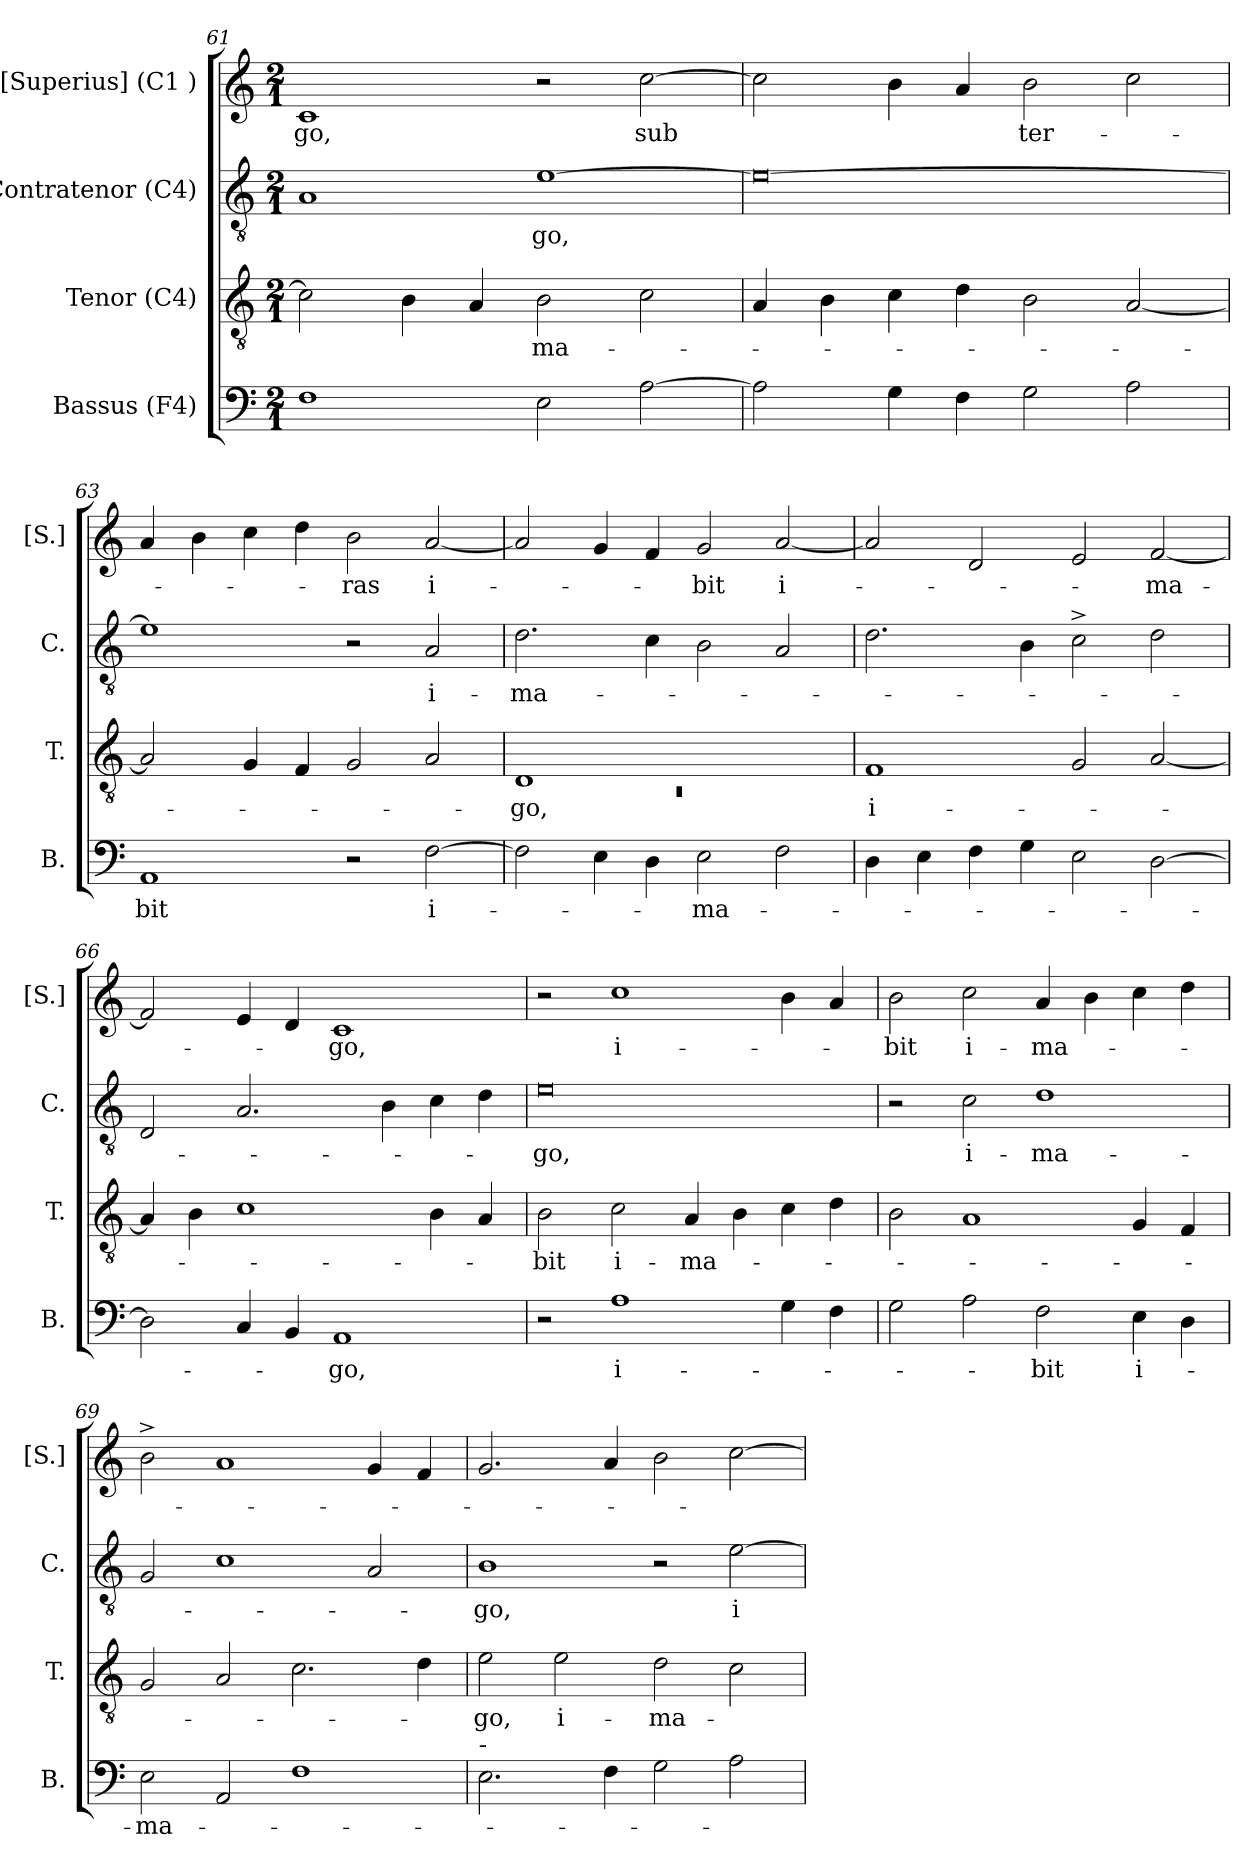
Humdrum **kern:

**kern	**text	**kern	**text	**kern	**text	**kern	**text
*part4	*part4	*part3	*part3	*part2	*part2	*part1	*part1
*staff4	*staff4	*staff3	*staff3	*staff2	*staff2	*staff1	*staff1
*I"Bassus (F4)	*	*I"Tenor (C4)	*	*I"Contratenor (C4)	*	*I"[Superius] (C1 )	*
*I'B.	*	*I'T.	*	*I'C.	*	*I'[S.]	*
*clefF4	*	*clefGv2	*	*clefGv2	*	*clefG2	*
*k[]	*	*k[]	*	*k[]	*	*k[]	*
*C:	*	*C:	*	*C:	*	*C:	*
*M2/1	*	*M2/1	*	*M2/1	*	*M2/1	*
=61	=61	=61	=61	=61	=61	=61	=61
!	!	!	!	!	!	!	!LO:LY:b
1F	.	2c\]	.	1A	.	1c	-go,
.	.	4B\	.	.	.	.	.
.	.	4A/	.	.	.	.	.
!	!	!	!LO:LY:b	!	!LO:LY:b	!	!
2E\	.	2B\	-ma-	[<1e	-go,	2r	.
!	!	!	!	!	!	!	!LO:LY:b
[<2A\	.	2c\	.	.	.	[<2cc\	sub
!!LO:LB:g=z
=62	=62	=62	=62	=62	=62	=62	=62
2A\]	.	4A/	.	0e_	.	2cc\]	.
.	.	4B\	.	.	.	.	.
4G\	.	4c\	.	.	.	4b\	.
4F\	.	4d\	.	.	.	4a/	.
!	!	!	!	!	!	!	!LO:LY:b
2G\	.	2B\	.	.	.	2b\	ter-
2A\	.	[<2A/	.	.	.	2cc\	.
=63	=63	=63	=63	=63	=63	=63	=63
!	!LO:LY:b	!	!	!	!	!	!
1AA	-bit	2A/]	.	1e]	.	4a/	.
.	.	.	.	.	.	4b\	.
.	.	4G/	.	.	.	4cc\	.
.	.	4F/	.	.	.	4dd\	.
!	!	!	!	!	!	!	!LO:LY:b
2r	.	2G/	.	2r	.	2b\	-ras
!	!LO:LY:b:rj	!	!	!	!LO:LY:b	!	!LO:LY:b:rj
[>2F\	i-	2A/	.	2A/	i-	[<2a/	i-
=64	=64	=64	=64	=64	=64	=64	=64
*	*	*^	*	*	*	*	*
!	!	!	!LO:N:vis=1	!LO:LY:b	!	!LO:LY:b	!	!
2F\]	.	1D	0rC	-go,	2.d\	-ma-	2a/]	.
4E\	.	.	.	.	.	.	4g/	.
4D\	.	.	.	.	4c\	.	4f/	.
!	!LO:LY:b	!	!	!	!	!	!	!LO:LY:b
2E\	-ma-	1ryy	.	.	2B\	.	2g/	-bit
!	!	!	!	!	!	!	!	!LO:LY:b:rj
2F\	.	.	.	.	2A/	.	[<2a/	i-
*	*	*v	*v	*	*	*	*	*
=65	=65	=65	=65	=65	=65	=65	=65
!	!	!	!LO:LY:b:rj	!	!	!	!
4D\	.	1F	i-	2.d\	.	2a/]	.
4E\	.	.	.	.	.	.	.
4F\	.	.	.	.	.	2d/	.
4G\	.	.	.	4B\	.	.	.
2E\	.	2G/	.	2c^>\	.	2e/	.
!	!	!	!	!	!	!	!LO:LY:b
[<2D\	.	[<2A/	.	2d\	.	[<2f/	-ma-
!!LO:LB:g=z
=66	=66	=66	=66	=66	=66	=66	=66
2D\]	.	4A/]	.	2D/	.	2f/]	.
.	.	4B\	.	.	.	.	.
4C/	.	1c	.	2.A/	.	4e/	.
4BB/	.	.	.	.	.	4d/	.
!	!LO:LY:b	!	!	!	!	!	!LO:LY:b
1AA	-go,	.	.	.	.	1c	-go,
.	.	.	.	4B\	.	.	.
.	.	4B\	.	4c\	.	.	.
.	.	4A/	.	4d\	.	.	.
=67	=67	=67	=67	=67	=67	=67	=67
!	!	!	!LO:LY:b	!	!LO:LY:b	!	!
2r	.	2B\	-bit	0e	-go,	2r	.
!	!LO:LY:b:rj	!	!LO:LY:b	!	!	!	!LO:LY:b:rj
1A	i-	2c\	i-	.	.	1cc	i-
!	!	!	!LO:LY:b	!	!	!	!
.	.	4A/	-ma-	.	.	.	.
.	.	4B\	.	.	.	.	.
4G\	.	4c\	.	.	.	4b\	.
4F\	.	4d\	.	.	.	4a/	.
=68	=68	=68	=68	=68	=68	=68	=68
!	!	!	!	!	!	!	!LO:LY:b
2G\	.	2B\	.	2r	.	2b\	-bit
!	!	!	!	!	!LO:LY:b	!	!LO:LY:b
2A\	.	1A	.	2c\	i-	2cc\	i-
!	!LO:LY:b	!	!	!	!LO:LY:b	!	!LO:LY:b
2F\	-bit	.	.	1d	-ma-	4a/	-ma-
.	.	.	.	.	.	4b\	.
!	!LO:LY:b:rj	!	!	!	!	!	!
4E\	i-	4G/	.	.	.	4cc\	.
4D\	.	4F/	.	.	.	4dd\	.
=69	=69	=69	=69	=69	=69	=69	=69
!	!LO:LY:b	!	!	!	!	!	!
2E\	-ma-	2G/	.	2G/	.	2b^>\	.
2AA/	.	2A/	.	1c	.	1a	.
1F	.	2.c\	.	.	.	.	.
.	.	.	.	2A/	.	4g/	.
.	.	4d\	.	.	.	4f/	.
!!LO:PB:g=z
=70	=70	=70	=70	=70	=70	=70	=70
!LO:TX:a:t=-	!	!	!	!	!	!	!
!	!	!	!LO:LY:b	!	!LO:LY:b	!	!
2.E\	.	2e\	-go,	1B	-go,	2.g/	.
!	!	!	!LO:LY:b	!	!	!	!
.	.	2e\	i-	.	.	.	.
4F\	.	.	.	.	.	4a/	.
!	!	!	!LO:LY:b	!	!	!	!
2G\	.	2d\	-ma-	2r	.	2b\	.
!	!	!	!	!	!LO:LY:b:rj	!	!
2A\	.	2c\	.	[>2e\	i-	[>2cc\	.
=	=	=	=	=	=	=	=
*-	*-	*-	*-	*-	*-	*-	*-
